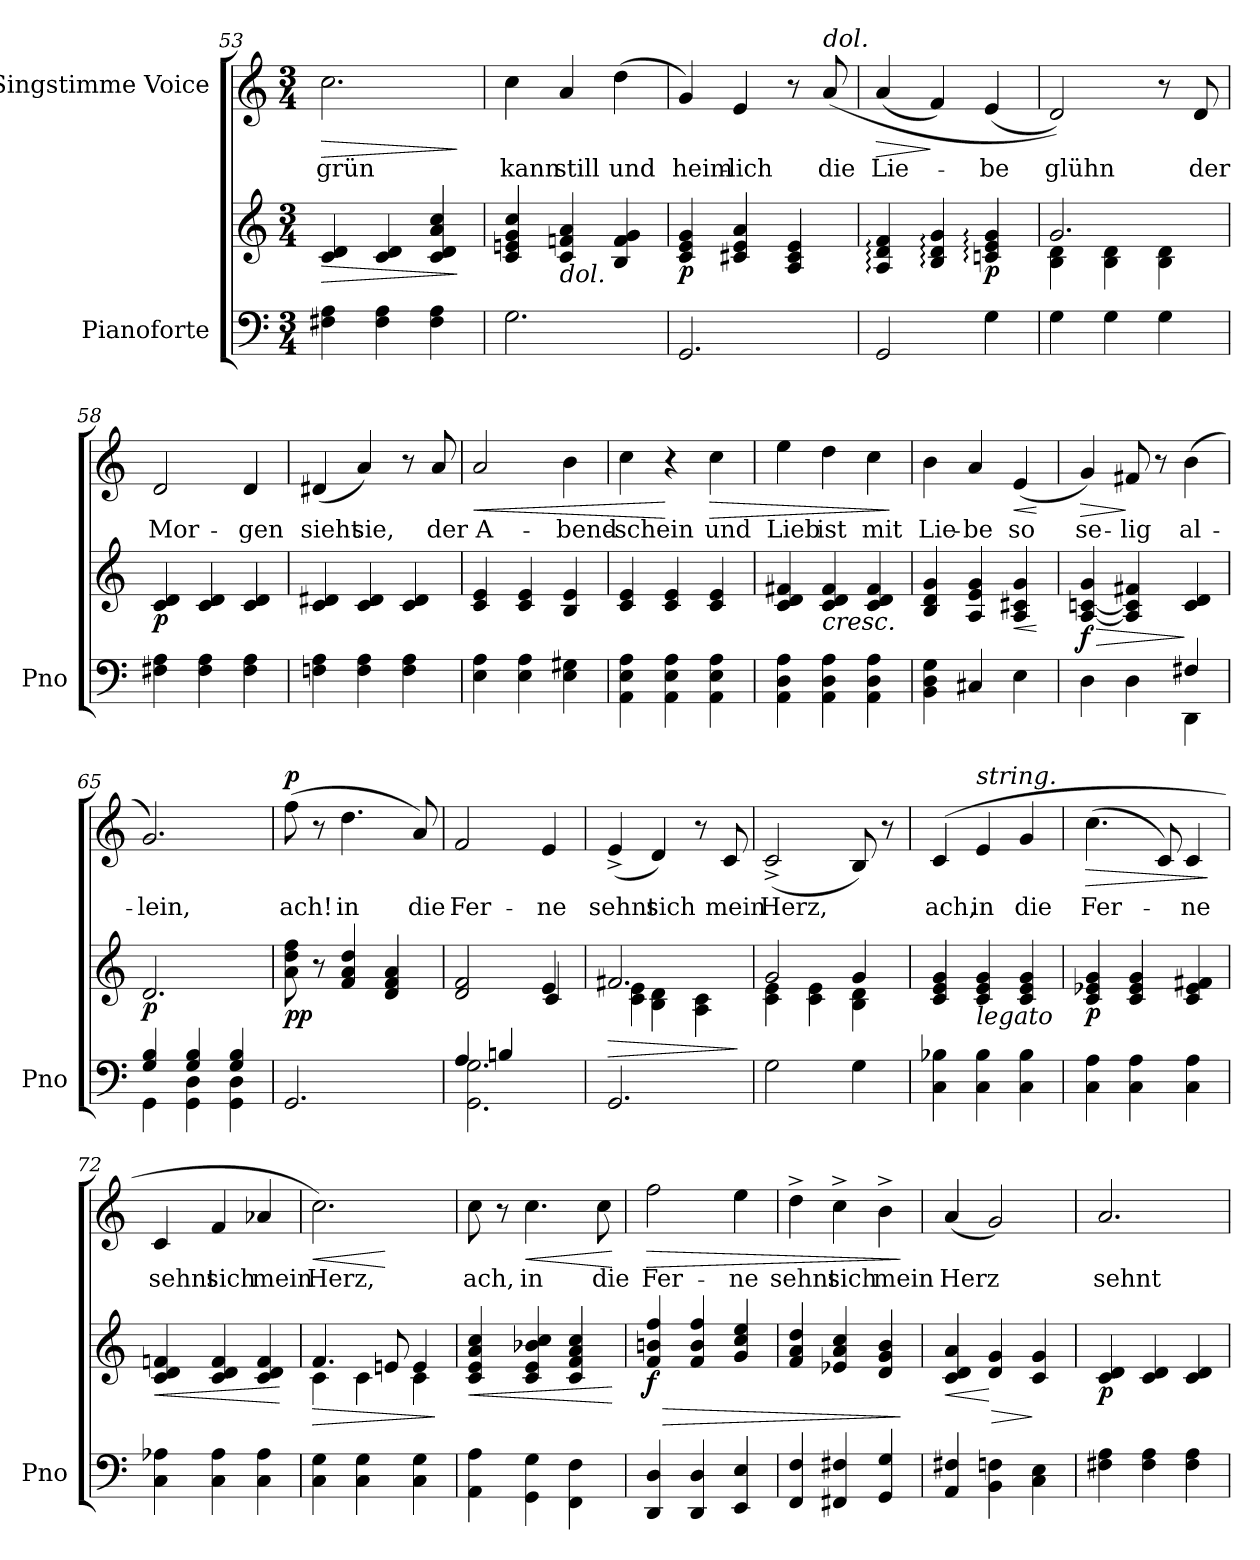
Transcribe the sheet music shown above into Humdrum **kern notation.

**kern	**kern	**dynam	**kern	**text	**dynam
*part2	*part2	*part2	*part1	*part1	*part1
*staff3	*staff2	*staff2/3	*staff1	*staff1	*staff1
*I"Pianoforte	*	*	*I"Singstimme Voice	*	*
*I'Pno	*	*	*	*	*
!!LO:PB:g=z
*clefF4	*clefG2	*	*clefG2	*	*
*k[]	*k[]	*	*k[]	*	*
*M3/4	*M3/4	*	*M3/4	*	*
=53	=53	=53	=53	=53	=53
!	!	!LO:HP:b	!	!LO:LY:b	!LO:HP:b
4F#X\ 4A\	4c/ 4d/	>	2.cc\	grün	>
4F#\ 4A\	4c/ 4d/	.	.	.	.
4F#\ 4A\	4c/ 4d/ 4a/ 4cc/	.	.	.	.
.	.	]	.	.	]
=54	=54	=54	=54	=54	=54
!	!	!	!	!LO:LY:b	!
2.G\	4c/ 4en/ 4g/ 4cc/	.	4cc\	kann	.
!	!LO:TX:b:i:t=dol.	!	!	!	!
!	!	!	!	!LO:LY:b	!
.	4c/ 4fn/ 4a/	.	4a/	still	.
!	!	!	!	!LO:LY:b	!
.	4B/ 4f/ 4g/	.	(>4dd\	und	.
=55	=55	=55	=55	=55	=55
!	!	!LO:DY:b	!	!LO:LY:b	!
2.GG/	4c/ 4e/ 4g/	p	4g/)	heim-	.
!	!	!	!	!LO:LY:b	!
.	4c#X/ 4e/ 4a/	.	4e/	-lich	.
.	4A/ 4c#/ 4e/	.	8r	.	.
!	!	!	!LO:TX:a:i:t=dol.	!	!
!	!	!	!	!LO:LY:b	!
.	.	.	(>8a/	die	.
=56	=56	=56	=56	=56	=56
!	!	!	!	!LO:LY:b	!LO:HP:b
2GG/	4A/: 4d/: 4f/:	.	(<4a/	Lie-	>
.	4B/: 4d/: 4g/:	.	4f/)	.	]
!	!	!LO:DY:b	!	!LO:LY:b	!
4G\	4cn/: 4e/: 4g/:	p	(<4e/	-be	.
=57	=57	=57	=57	=57	=57
*	*^	*	*	*	*
!	!	!	!	!	!LO:LY:b	!
4G\	2.g/	4B\ 4d\	.	2d/))	glühn	.
4G\	.	4B\ 4d\	.	.	.	.
4G\	.	4B\ 4d\	.	8r	.	.
!	!	!	!	!	!LO:LY:b	!
.	.	.	.	8d/	der	.
*	*v	*v	*	*	*	*
=58	=58	=58	=58	=58	=58
!	!	!LO:DY:b	!	!LO:LY:b	!
4F#X\ 4A\	4c/ 4d/	p	2d/	Mor-	.
4F#\ 4A\	4c/ 4d/	.	.	.	.
!	!	!	!	!LO:LY:b	!
4F#\ 4A\	4c/ 4d/	.	4d/	-gen	.
!!LO:LB:g=z
=59	=59	=59	=59	=59	=59
!	!	!	!	!LO:LY:b	!
4Fn\ 4A\	4c/ 4d#X/	.	(<4d#X/	sieht	.
!	!	!	!	!LO:LY:b	!
4F\ 4A\	4c/ 4d#/	.	4a/)	sie,	.
4F\ 4A\	4c/ 4d#/	.	8r	.	.
!	!	!	!	!LO:LY:b	!
.	.	.	8a/	der	.
=60	=60	=60	=60	=60	=60
!	!	!	!	!LO:LY:b	!LO:HP:b
4E\ 4A\	4c/ 4e/	.	2a/	A-	<
4E\ 4A\	4c/ 4e/	.	.	.	.
!	!	!	!	!LO:LY:b	!
4E\ 4G#X\	4B/ 4e/	.	4b\	-bend-	.
=61	=61	=61	=61	=61	=61
!	!	!	!	!LO:LY:b	!
4AA\ 4E\ 4A\	4c/ 4e/	.	4cc\	-schein	.
4AA\ 4E\ 4A\	4c/ 4e/	.	4r	.	[
!	!	!	!	!LO:LY:b	!LO:HP:b
4AA\ 4E\ 4A\	4c/ 4e/	.	4cc\	und	>
=62	=62	=62	=62	=62	=62
!	!	!	!	!LO:LY:b	!
4AA\ 4D\ 4A\	4c/ 4d/ 4f#X/	.	4ee\	Lieb	.
!	!LO:TX:b:i:t=cresc.	!	!	!	!
!	!	!	!	!LO:LY:b	!
4AA\ 4D\ 4A\	4c/ 4d/ 4f#/	.	4dd\	ist	.
!	!	!	!	!LO:LY:b	!
4AA\ 4D\ 4A\	4c/ 4d/ 4f#/	.	4cc\	mit	.
.	.	.	.	.	]
=63	=63	=63	=63	=63	=63
!	!	!	!	!LO:LY:b	!
4BB\ 4D\ 4G\	4B/ 4d/ 4g/	.	4b\	Lie-	.
!	!	!	!	!LO:LY:b	!
4C#X/	4A/ 4e/ 4g/	.	4a/	-be	.
!	!	!LO:HP:b	!	!LO:LY:b	!LO:HP:b
4E\	4A/ 4c#X/ 4g/	<	(<4e/	so	<
.	.	[	.	.	[
=64	=64	=64	=64	=64	=64
*^	*	*	*	*	*
!	!	!	!LO:HP:b	!	!LO:LY:b	!LO:HP:b
!	!	!	!LO:DY:n=1:b	!	!	!
2ryy	4D\	[4A/ [4cn/ 4g/	> f	4g/)	se-	>
!	!	!	!	!	!LO:LY:b	!
.	4D\	4A/] 4c/] 4f#X/	.	8f#X/	-lig	]
.	.	.	.	8r	.	.
!	!	!	!	!	!LO:LY:b	!
4F#X/	4DD\	4c/ 4d/	]	(>4b\	al-	.
!!LO:LB:g=z
=65	=65	=65	=65	=65	=65	=65
!	!	!	!LO:DY:b	!	!LO:LY:b	!
4G/ 4B/	4GG\	2.d/	p	2.g/)	-lein,	.
4G/ 4B/	4GG\ 4D\	.	.	.	.	.
4G/ 4B/	4GG\ 4D\	.	.	.	.	.
=66	=66	=66	=66	=66	=66	=66
!	!	!	!LO:DY:b	!	!LO:LY:b	!LO:DY:a
*v	*v	*	*	*	*	*
2.GG/	8a\ 8dd\ 8ff\	pp	(>8ff\	ach!	p
.	8r	.	8r	.	.
!	!	!	!	!LO:LY:b	!
.	4f/ 4a/ 4dd/	.	4.dd\	in	.
.	4d/ 4f/ 4a/	.	.	.	.
!	!	!	!	!LO:LY:b	!
.	.	.	8a/)	die	.
=67	=67	=67	=67	=67	=67
*^	*^	*	*	*	*
!	!	!	!	!	!	!LO:LY:b	!
4A/	2.GG\ 2.G\	2d/ 2f/	2ryy	.	2f/	Fer-	.
4Bn/	.	.	.	.	.	.	.
!	!	!	!	!	!	!LO:LY:b	!
4ryy	.	4e/	4c/	.	4e/	-ne	.
*v	*v	*	*	*	*	*	*
=68	=68	=68	=68	=68	=68	=68
!	!	!	!LO:HP:b	!	!LO:LY:b	!
2.GG/	2.f#X/	4c\ 4e\	>	(<4e^/	sehnt	.
!	!	!	!	!	!LO:LY:b	!
.	.	4B\ 4d\	.	4d/)	sich	.
.	.	4A\ 4c\	.	8r	.	.
!	!	!	!	!	!LO:LY:b	!
.	.	.	.	8c/	mein	.
*	*v	*v	*	*	*	*
.	.	]	.	.	.
=69	=69	=69	=69	=69	=69
*	*^	*	*	*	*
!	!	!	!	!	!LO:LY:b	!
2G\	2g/	4c\ 4e\	.	(<2c^/	Herz,	.
.	.	4c\ 4e\	.	.	.	.
4G\	4g/	4B\ 4d\	.	8B/)	.	.
.	.	.	.	8r	.	.
*	*v	*v	*	*	*	*
=70	=70	=70	=70	=70	=70
!	!	!	!	!LO:LY:b	!
4C\ 4B-X\	4c/ 4e/ 4g/	.	(>4c/	ach,	.
!	!	!	!LO:TX:a:i:t=string.	!	!
!	!LO:TX:b:i:t=legato	!	!	!	!
!	!	!	!	!LO:LY:b	!
4C\ 4B-\	4c/ 4e/ 4g/	.	4e/	in	.
!	!	!	!	!LO:LY:b	!
4C\ 4B-\	4c/ 4e/ 4g/	.	4g/	die	.
!!LO:LB:g=z
=71	=71	=71	=71	=71	=71
!	!	!LO:DY:b	!	!LO:LY:b	!LO:HP:b
4C\ 4A\	4c/ 4e-X/ 4g/	p	(>4.cc\	Fer-	>
4C\ 4A\	4c/ 4e-/ 4g/	.	.	.	.
.	.	.	8c/)	.	.
!	!	!	!	!LO:LY:b	!
4C\ 4A\	4c/ 4e-/ 4f#X/	.	4c/	-ne	.
.	.	.	.	.	]
=72	=72	=72	=72	=72	=72
!	!	!LO:HP:b	!	!LO:LY:b	!
4C\ 4A-X\	4c/ 4d/ 4fn/	<	4c/	sehnt	.
!	!	!	!	!LO:LY:b	!
4C\ 4A-\	4c/ 4d/ 4f/	.	4f/	sich	.
!	!	!	!	!LO:LY:b	!
4C\ 4A-\	4c/ 4d/ 4f/	.	4a-X/	mein	.
.	.	[	.	.	.
=73	=73	=73	=73	=73	=73
!	!	!LO:HP:b	!	!LO:LY:b	!LO:HP:b
*	*^	*	*^	*	*
4C\ 4G\	4.f/	4c\	>	2.cc\)	4.ryy	Herz,	<
4C\ 4G\	.	4c\	.	.	.	.	.
.	8en/	.	.	.	4.ryy	.	[
4C\ 4G\	4e/	4c\	.	.	.	.	.
*	*v	*v	*	*	*	*	*
*	*	*	*v	*v	*	*
.	.	]	.	.	.
=74	=74	=74	=74	=74	=74
!	!	!LO:HP:b	!	!LO:LY:b	!
4AA\ 4A\	4c/ 4e/ 4a/ 4cc/	<	8cc\	ach,	.
.	.	.	8r	.	.
!	!	!	!	!LO:LY:b	!LO:HP:b
4GG\ 4G\	4c/ 4e/ 4b-X/ 4cc/	.	4.cc\	in	<
4FF\ 4F\	4c/ 4f/ 4a/ 4cc/	.	.	.	.
!	!	!	!	!LO:LY:b	!
.	.	.	8cc\	die	.
.	.	[	.	.	[
=75	=75	=75	=75	=75	=75
!	!	!LO:HP:b	!	!LO:LY:b	!LO:HP:b
!	!	!LO:DY:n=1:b	!	!	!
4DD/ 4D/	4f/ 4bn/ 4ff/	> f	2ff\	Fer-	>
4DD/ 4D/	4f/ 4b/ 4ff/	.	.	.	.
!	!	!	!	!LO:LY:b	!
4EE/ 4E/	4g/ 4cc/ 4ee/	.	4ee\	-ne	.
=76	=76	=76	=76	=76	=76
!	!	!	!	!LO:LY:b	!
4FF/ 4F/	4f/ 4a/ 4dd/	.	4dd^\	sehnt	.
!	!	!	!	!LO:LY:b	!
4FF#X/ 4F#X/	4e-X/ 4a/ 4cc/	.	4cc^\	sich	.
!	!	!	!	!LO:LY:b	!
4GG/ 4G/	4d/ 4g/ 4b/	.	4b^\	mein	.
.	.	]	.	.	]
!!LO:PB:g=z
=77	=77	=77	=77	=77	=77
!	!	!LO:HP:b	!	!LO:LY:b	!
4AA/ 4F#X/	4c/ 4d/ 4a/	<	(<4a/	Herz	.
!	!	!LO:HP:n=1:b	!	!	!
4BB\ 4Fn\	4d/ 4g/	[ >	2g/)	.	.
4C\ 4E\	4c/ 4g/	]	.	.	.
=78	=78	=78	=78	=78	=78
!	!	!LO:DY:b	!	!LO:LY:b	!
4F#X\ 4A\	4c/ 4d/	p	2.a/	sehnt	.
4F#\ 4A\	4c/ 4d/	.	.	.	.
4F#\ 4A\	4c/ 4d/	.	.	.	.
=	=	=	=	=	=
*-	*-	*-	*-	*-	*-
